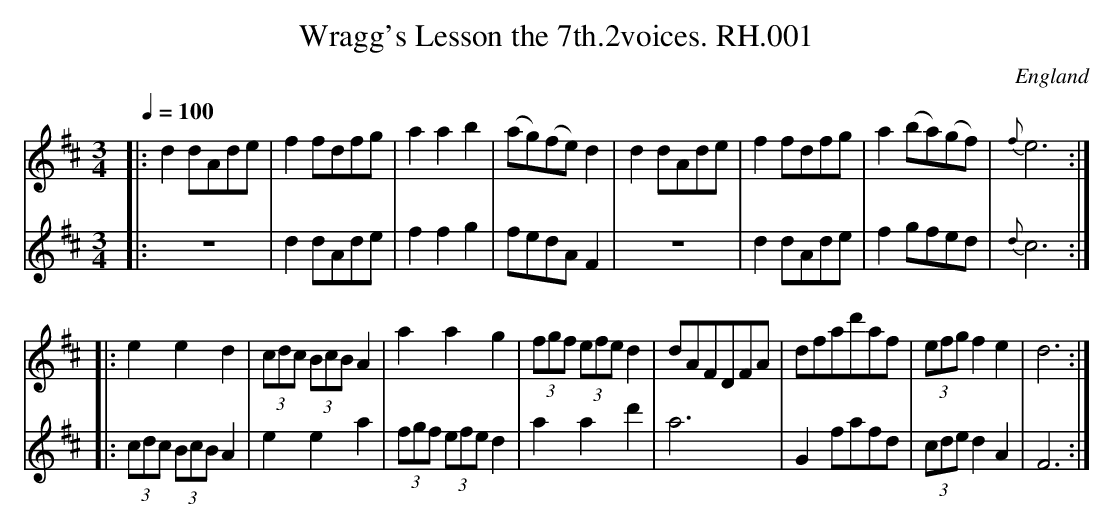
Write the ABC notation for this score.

X:1
T:Wragg's Lesson the 7th.2voices. RH.001
O:England
M:3/4
L:1/8
Q:1/4=100
K:D
[V:1]|:d2dAde|f2fdfg|a2a2b2|(ag)(fe)d2|\
d2dAde|f2fdfg|a2(ba)(gf)|{f}e6:|
[V:2]|:z6|d2dAde|f2f2g2|fedAF2|\
z6|d2dAde|f2gfed|{d}c6:|
[V:1]|:e2e2d2|(3cdc (3BcB A2|a2a2g2|(3fgf (3efe d2|\
dAFDFA|dfad'af|(3efg f2e2|d6:|
[V:2]|:(3cdc (3BcB A2|e2e2a2|(3fgf (3efe d2|a2a2d'2|\
a6|G2fafd|(3cde d2A2|F6:|
